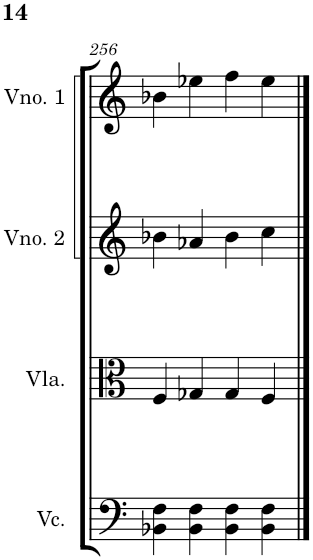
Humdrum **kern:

**kern	**kern	**kern	**kern
*part4	*part3	*part2	*part1
*staff4	*staff3	*staff2	*staff1
*I"Violoncelo	*I"Viola	*I"Violino 2	*I"Violino 1
*I'Vc.	*I'Vla.	*I'Vno. 2	*I'Vno. 1
!!LO:PB:g=z
*clefF4	*clefC3	*clefG2	*clefG2
*k[]	*k[]	*k[]	*k[]
*M4/4	*M4/4	*M4/4	*M4/4
=256	=256	=256	=256
4BB-X\ 4F\	4F/	4b-X\	4b-X\
4BB-\ 4F\	4G-X/	4a-X/	4ee-X\
4BB-\ 4F\	4G-/	4b-\	4ff\
4BB-\ 4F\	4F/	4cc\	4ee-\
==	==	==	==
*-	*-	*-	*-
